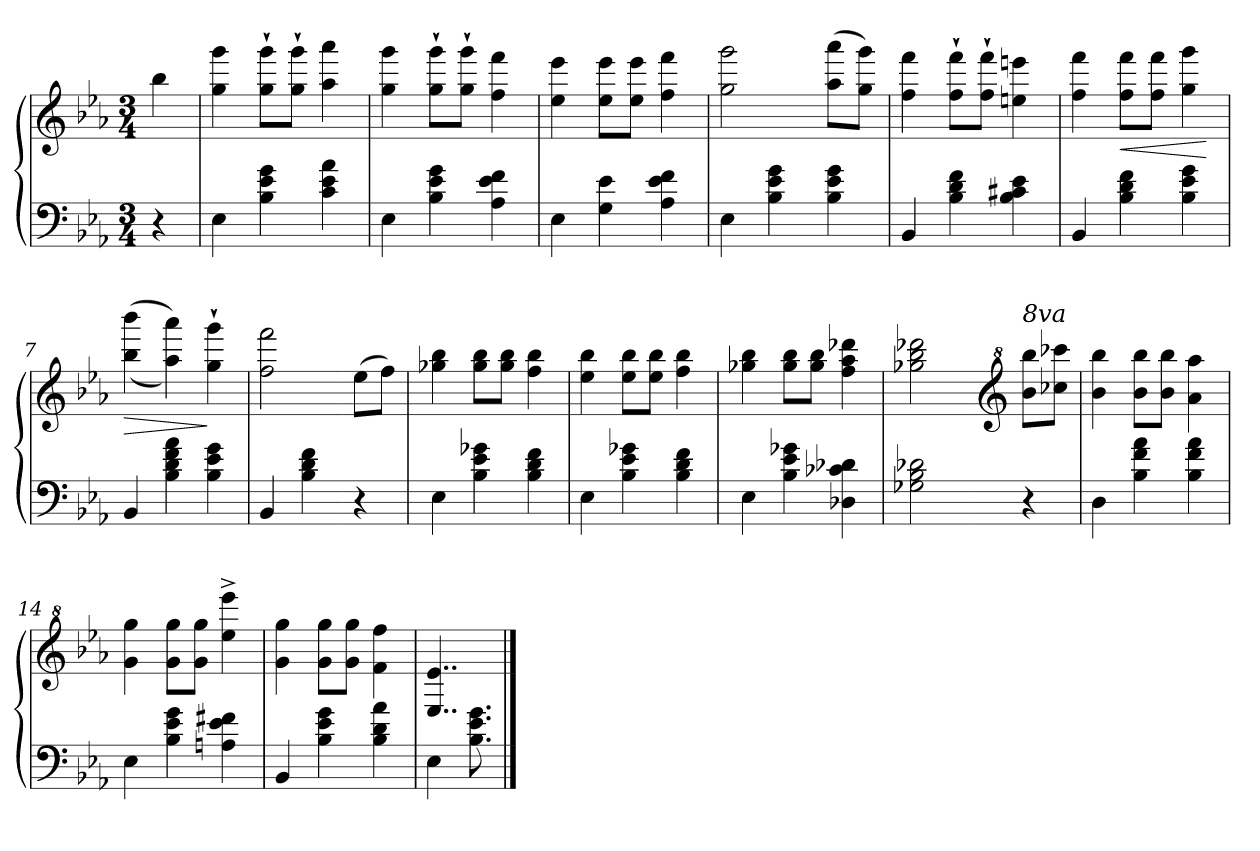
**kern	**kern	**dynam
*part1	*part1	*part1
*staff2	*staff1	*staff1/2
*clefF4	*clefG2	*
*k[b-e-a-]	*k[b-e-a-]	*
*E-:	*E-:	*
*M3/4	*M3/4	*
=	=	=
4r	4bb-\	.
=1	=1	=1
4E-\	4gg\ 4ggg\	.
4B-\ 4e-\ 4g\	8gg\`> 8ggg\`>L	.
.	8gg\`> 8ggg\`>J	.
4c\ 4e-\ 4a-\	4aa-\ 4aaa-\	.
=2	=2	=2
4E-\	4gg\ 4ggg\	.
4B-\ 4e-\ 4g\	8gg\`> 8ggg\`>L	.
.	8gg\`> 8ggg\`>J	.
4A-\ 4e-\ 4f\	4ff\ 4fff\	.
=3	=3	=3
4E-\	4ee-\ 4eee-\	.
4G\ 4e-\	8ee-\ 8eee-\L	.
.	8ee-\ 8eee-\J	.
4A-\ 4e-\ 4f\	4ff\ 4fff\	.
=4	=4	=4
4E-\	2gg\ 2ggg\	.
4B-\ 4e-\ 4g\	.	.
!!LO:LB:g=z
=4X1-	=4X1-	=4X1-
4B-\ 4e-\ 4g\	(>8aa-\ 8aaa-\L	.
.	8gg\ 8ggg\J)	.
=5	=5	=5
4BB-/	4ff\ 4fff\	.
4B-\ 4d\ 4f\	8ff\`> 8fff\`>L	.
.	8ff\`> 8fff\`>J	.
4B-\ 4c#X\ 4e-\	4een\ 4eeen\	.
=6	=6	=6
4BB-/	4ff\ 4fff\	.
!	!	!LO:HP:b
4B-\ 4d\ 4f\	8ff\ 8fff\L	<
.	8ff\ 8fff\J	.
4B-\ 4e-\ 4g\	4gg\ 4ggg\	.
.	.	[
=7	=7	=7
!	!	!LO:HP:b
4BB-/	(>(<4bb-\ 4bbb-\	>
4B-\ 4d\ 4f\ 4a-\	4aa-\ 4aaa-\))	.
4B-\ 4e-\ 4g\	4gg\`> 4ggg\`>	]
=8	=8	=8
4BB-/	2ff\ 2fff\	.
4B-\ 4d\ 4f\	.	.
!!LO:LB:g=z
=8X2-	=8X2-	=8X2-
4r	(>8ee-\L	.
.	8ff\J)	.
=9	=9	=9
4E-\	4gg-X\ 4bb-\	.
4B-\ 4e-\ 4g-X\	8gg-\ 8bb-\L	.
.	8gg-\ 8bb-\J	.
4B-\ 4d\ 4f\	4ff\ 4bb-\	.
=10	=10	=10
4E-\	4ee-\ 4bb-\	.
4B-\ 4e-\ 4g-X\	8ee-\ 8bb-\L	.
.	8ee-\ 8bb-\J	.
4B-\ 4d\ 4f\	4ff\ 4bb-\	.
=11	=11	=11
4E-\	4gg-X\ 4bb-\	.
4B-\ 4e-\ 4g-X\	8gg-\ 8bb-\L	.
.	8gg-\ 8bb-\J	.
4D-X\ 4c-X\ 4d-X\	4ff\ 4aa-\ 4ddd-X\	.
=12	=12	=12
2G-X\ 2B-\ 2d-X\	2gg-X\ 2bb-\ 2ddd-X\	.
!!LO:LB:g=z
=12X3-	=12X3-	=12X3-
*	*clefG^2	*
!	!LO:TX:a:i:t=8va	!
4r	8bb-\ 8bbb-\L	.
.	8ccc-X\ 8cccc-X\J	.
=13	=13	=13
4D\	4bb-\ 4bbb-\	.
4B-\ 4f\ 4a-\	8bb-\ 8bbb-\L	.
.	8bb-\ 8bbb-\J	.
4B-\ 4f\ 4a-\	4aa-\ 4aaa-\	.
=14	=14	=14
4E-\	4gg\ 4ggg\	.
4B-\ 4e-\ 4g\	8gg\ 8ggg\L	.
.	8gg\ 8ggg\J	.
4An\ 4e-\ 4f#X\	4eee-\^> 4eeee-\^>	.
=15	=15	=15
4BB-/	4gg\ 4ggg\	.
4B-\ 4e-\ 4g\	8gg\ 8ggg\L	.
.	8gg\ 8ggg\J	.
4B-\ 4d\ 4a-\	4ff\ 4fff\	.
=16	=16	=16
4E-\	4..e-/ 4..ee-/	.
8.B-\ 8.e-\ 8.g\	.	.
==	==	==
*-	*-	*-
